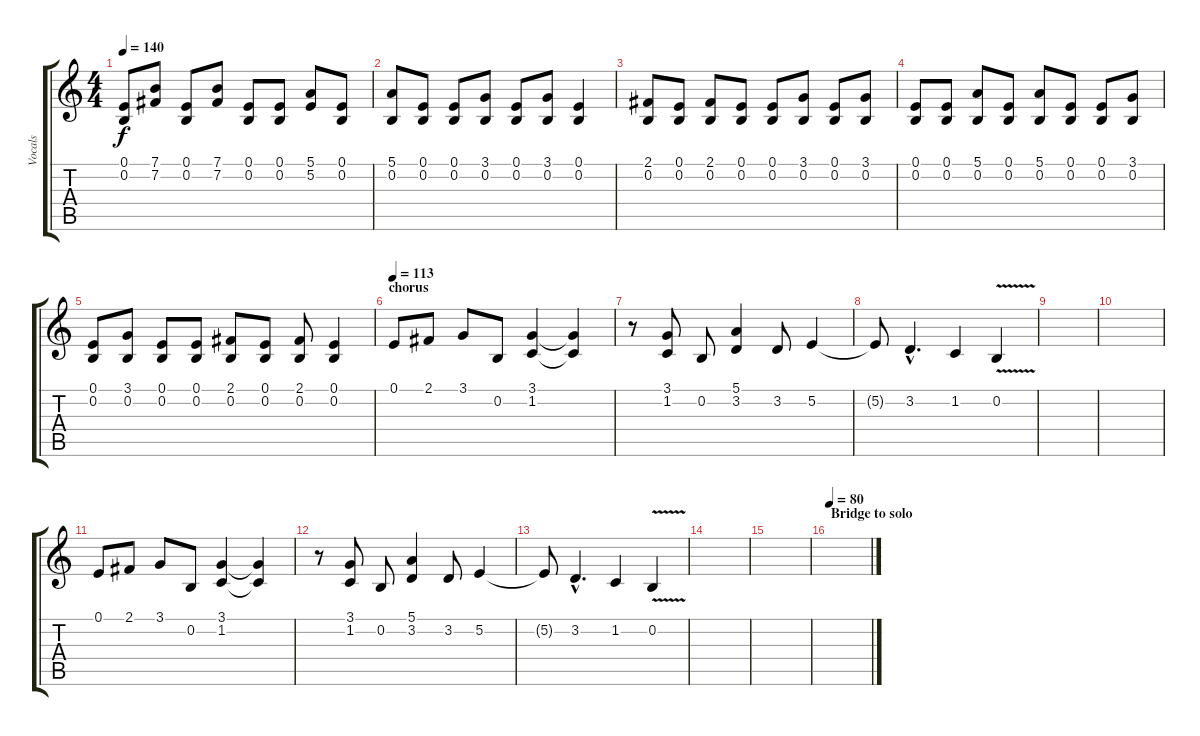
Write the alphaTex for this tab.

\track ("Vocals" "Vocals") {instrument sitar}
\staff {score tabs}
\tuning (E4 B3 G3 D3 A2 E2) {hide}
\ts (4 4)
\tempo 140
\clef g2
\ks c
(0.1 0.2).8{dy f} (7.1 7.2).8 (0.1 0.2).8 (7.1 7.2).8 (0.1 0.2).8 (0.1 0.2).8 (5.1 5.2).8 (0.1 0.2).8 |
(5.1 0.2).8 (0.1 0.2).8 (0.1 0.2).8 (3.1 0.2).8 (0.1 0.2).8 (3.1 0.2).8 (0.1 0.2).4 |
(2.1 0.2).8 (0.1 0.2).8 (2.1 0.2).8 (0.1 0.2).8 (0.1 0.2).8 (3.1 0.2).8 (0.1 0.2).8 (3.1 0.2).8 |
(0.1 0.2).8 (0.1 0.2).8 (5.1 0.2).8 (0.1 0.2).8 (5.1 0.2).8 (0.1 0.2).8 (0.1 0.2).8 (3.1 0.2).8 |
(0.1 0.2).8 (3.1 0.2).8 (0.1 0.2).8 (0.1 0.2).8 (2.1 0.2).8 (0.1 0.2).8 (2.1 0.2).8 (0.1 0.2).4 |
\section ("" "chorus")
\tempo 113
0.1.8 2.1.8 3.1.8 0.2.8 (3.1 1.2).4 (3.1{t} 1.2{t}).4 |
r.8 (3.1 1.2).8 0.2.8 (5.1 3.2).4 3.2.8 5.2.4 |
5.2{t}.8 3.2{hac}.4{d} 1.2.4 0.2{v}.4 |
|
|
0.1.8 2.1.8 3.1.8 0.2.8 (3.1 1.2).4 (3.1{t} 1.2{t}).4 |
r.8 (3.1 1.2).8 0.2.8 (5.1 3.2).4 3.2.8 5.2.4 |
5.2{t}.8 3.2{hac}.4{d} 1.2.4 0.2{v}.4 |
|
|
\section ("" "Bridge to solo")
\tempo 80
